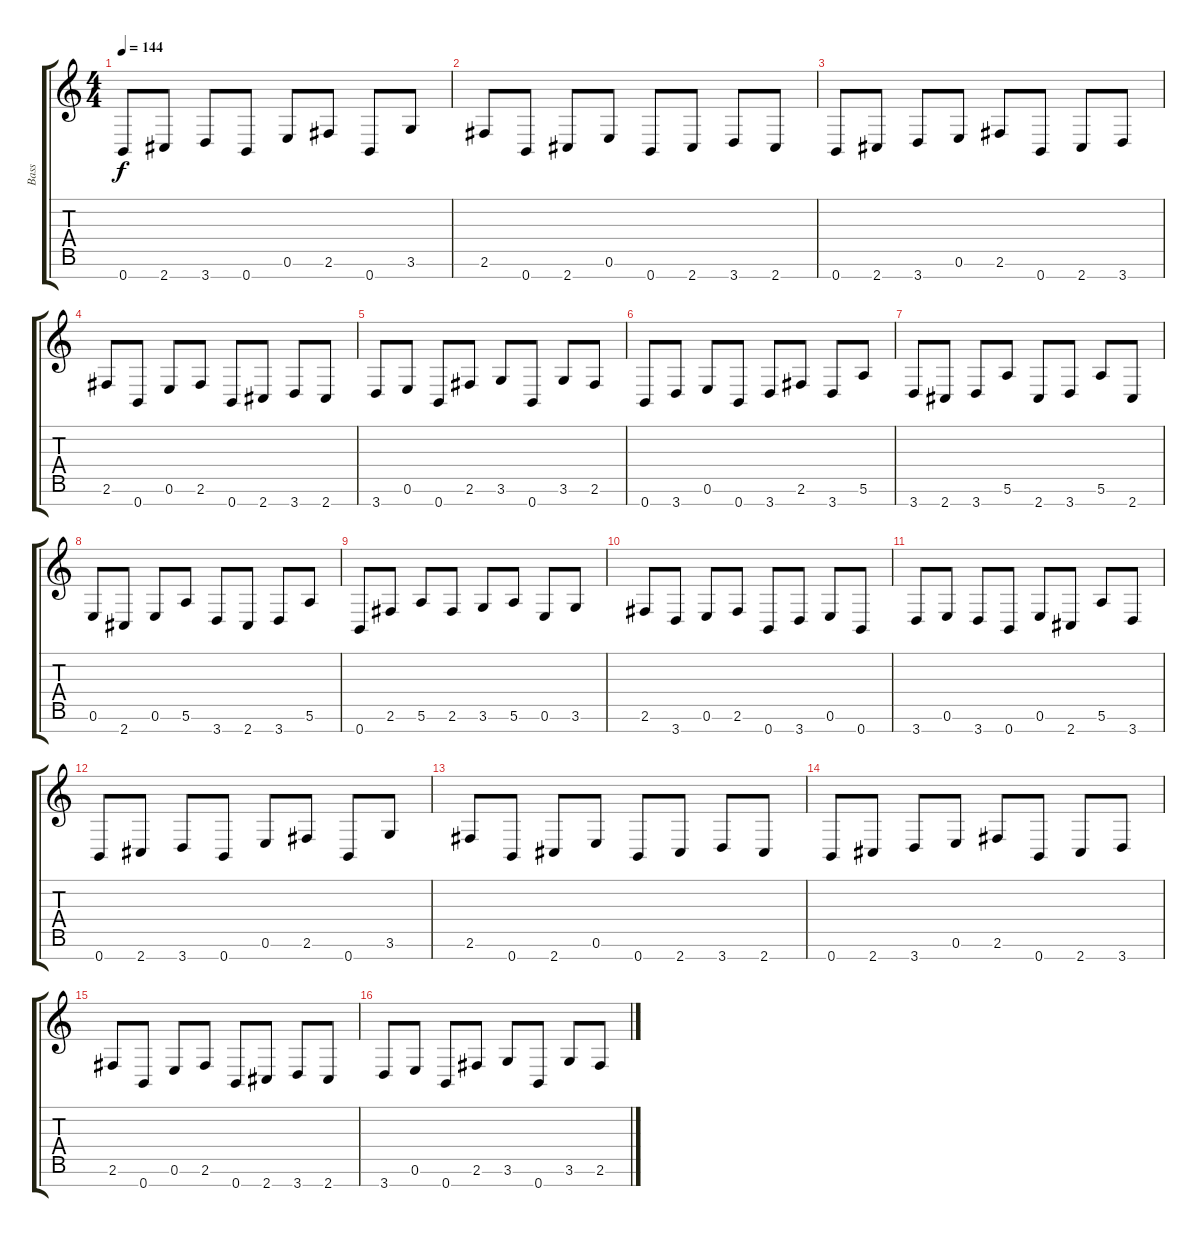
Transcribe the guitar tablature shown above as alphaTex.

\track ("Bass" "Bass") {instrument electricbassfinger}
\staff {score tabs}
\tuning (E4 B3 G3 D3 A2 E2 B1) {hide}
\ts (4 4)
\tempo 144
\clef g2
\ks c
0.7.8{dy f} 2.7.8 3.7.8 0.7.8 0.6.8 2.6.8 0.7.8 3.6.8 |
2.6.8 0.7.8 2.7.8 0.6.8 0.7.8 2.7.8 3.7.8 2.7.8 |
0.7.8 2.7.8 3.7.8 0.6.8 2.6.8 0.7.8 2.7.8 3.7.8 |
2.6.8 0.7.8 0.6.8 2.6.8 0.7.8 2.7.8 3.7.8 2.7.8 |
3.7.8 0.6.8 0.7.8 2.6.8 3.6.8 0.7.8 3.6.8 2.6.8 |
0.7.8 3.7.8 0.6.8 0.7.8 3.7.8 2.6.8 3.7.8 5.6.8 |
3.7.8 2.7.8 3.7.8 5.6.8 2.7.8 3.7.8 5.6.8 2.7.8 |
0.6.8 2.7.8 0.6.8 5.6.8 3.7.8 2.7.8 3.7.8 5.6.8 |
0.7.8 2.6.8 5.6.8 2.6.8 3.6.8 5.6.8 0.6.8 3.6.8 |
2.6.8 3.7.8 0.6.8 2.6.8 0.7.8 3.7.8 0.6.8 0.7.8 |
3.7.8 0.6.8 3.7.8 0.7.8 0.6.8 2.7.8 5.6.8 3.7.8 |
0.7.8 2.7.8 3.7.8 0.7.8 0.6.8 2.6.8 0.7.8 3.6.8 |
2.6.8 0.7.8 2.7.8 0.6.8 0.7.8 2.7.8 3.7.8 2.7.8 |
0.7.8 2.7.8 3.7.8 0.6.8 2.6.8 0.7.8 2.7.8 3.7.8 |
2.6.8 0.7.8 0.6.8 2.6.8 0.7.8 2.7.8 3.7.8 2.7.8 |
3.7.8 0.6.8 0.7.8 2.6.8 3.6.8 0.7.8 3.6.8 2.6.8
